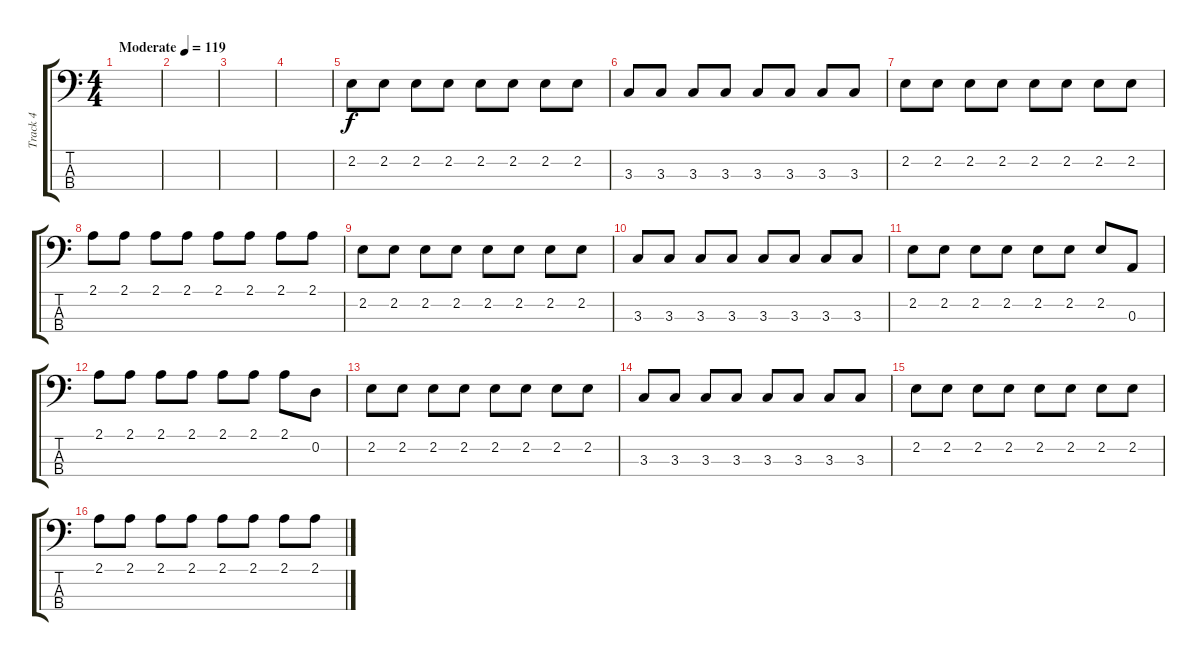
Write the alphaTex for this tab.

\track ("Track 4" "Track 4") {instrument electricbassfinger}
\staff {score tabs}
\tuning (G2 D2 A1 E1) {hide}
\ts (4 4)
\tempo (119 "Moderate")
\clef f4
\ks c
|
|
|
|
2.2.8 2.2.8 2.2.8 2.2.8 2.2.8 2.2.8 2.2.8 2.2.8 |
3.3.8 3.3.8 3.3.8 3.3.8 3.3.8 3.3.8 3.3.8 3.3.8 |
2.2.8 2.2.8 2.2.8 2.2.8 2.2.8 2.2.8 2.2.8 2.2.8 |
2.1.8 2.1.8 2.1.8 2.1.8 2.1.8 2.1.8 2.1.8 2.1.8 |
2.2.8 2.2.8 2.2.8 2.2.8 2.2.8 2.2.8 2.2.8 2.2.8 |
3.3.8 3.3.8 3.3.8 3.3.8 3.3.8 3.3.8 3.3.8 3.3.8 |
2.2.8 2.2.8 2.2.8 2.2.8 2.2.8 2.2.8 2.2.8 0.3.8 |
2.1.8 2.1.8 2.1.8 2.1.8 2.1.8 2.1.8 2.1.8 0.2.8 |
2.2.8 2.2.8 2.2.8 2.2.8 2.2.8 2.2.8 2.2.8 2.2.8 |
3.3.8 3.3.8 3.3.8 3.3.8 3.3.8 3.3.8 3.3.8 3.3.8 |
2.2.8 2.2.8 2.2.8 2.2.8 2.2.8 2.2.8 2.2.8 2.2.8 |
2.1.8 2.1.8 2.1.8 2.1.8 2.1.8 2.1.8 2.1.8 2.1.8
